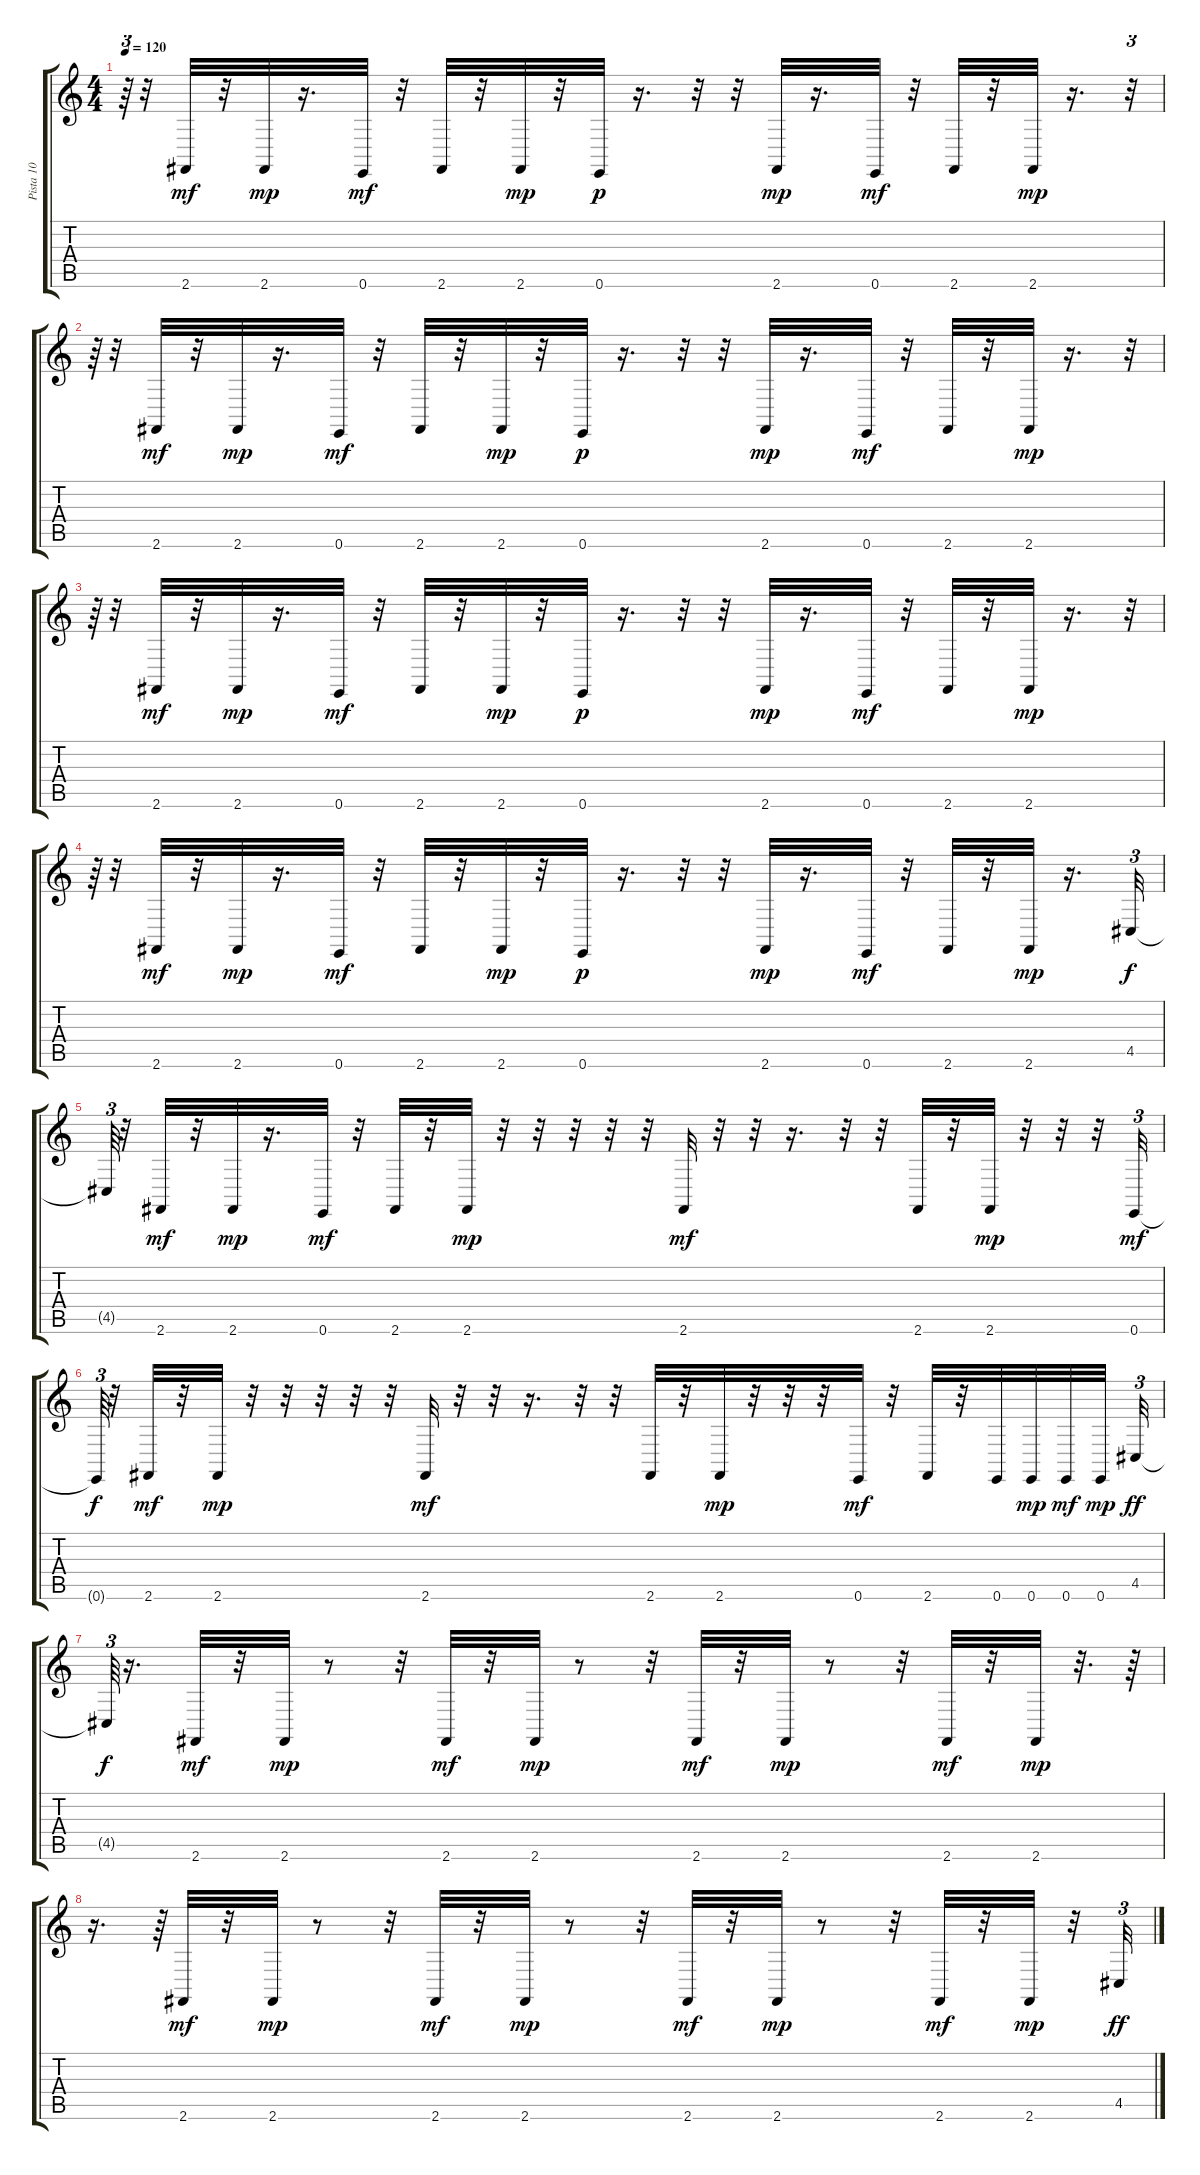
\track ("Pista 10" "Pista 10") {instrument drawbarorgan}
\staff {score tabs}
\tuning (E4 B3 G3 D3 A2 E2) {hide}
\ts (4 4)
\tempo 120
\clef g2
\ks c
r.64{tu (3 2) dy mp} r.32 2.6.32{dy mf} r.32 2.6.32{dy mp} r.16{d} 0.6.32{dy mf} r.32 2.6.32 r.32 2.6.32{dy mp} r.32 0.6.32{dy p} r.16{d} r.32 r.32 2.6.32{dy mp} r.16{d} 0.6.32{dy mf} r.32 2.6.32 r.32 2.6.32{dy mp} r.16{d} r.32{tu (3 2)} |
r.64{tu (3 2)} r.32 2.6.32{dy mf} r.32 2.6.32{dy mp} r.16{d} 0.6.32{dy mf} r.32 2.6.32 r.32 2.6.32{dy mp} r.32 0.6.32{dy p} r.16{d} r.32 r.32 2.6.32{dy mp} r.16{d} 0.6.32{dy mf} r.32 2.6.32 r.32 2.6.32{dy mp} r.16{d} r.32{tu (3 2)} |
r.64{tu (3 2)} r.32 2.6.32{dy mf} r.32 2.6.32{dy mp} r.16{d} 0.6.32{dy mf} r.32 2.6.32 r.32 2.6.32{dy mp} r.32 0.6.32{dy p} r.16{d} r.32 r.32 2.6.32{dy mp} r.16{d} 0.6.32{dy mf} r.32 2.6.32 r.32 2.6.32{dy mp} r.16{d} r.32{tu (3 2)} |
r.64{tu (3 2)} r.32 2.6.32{dy mf} r.32 2.6.32{dy mp} r.16{d} 0.6.32{dy mf} r.32 2.6.32 r.32 2.6.32{dy mp} r.32 0.6.32{dy p} r.16{d} r.32 r.32 2.6.32{dy mp} r.16{d} 0.6.32{dy mf} r.32 2.6.32 r.32 2.6.32{dy mp} r.16{d} 4.5.32{tu (3 2) dy f} |
4.5{t}.64{tu (3 2)} r.32 2.6.32{dy mf} r.32 2.6.32{dy mp} r.16{d} 0.6.32{dy mf} r.32 2.6.32 r.32 2.6.32{dy mp} r.32 r.32 r.32 r.32 r.32 2.6.32{dy mf} r.32 r.32 r.16{d} r.32 r.32 2.6.32 r.32 2.6.32{dy mp} r.32 r.32 r.32 0.6.32{tu (3 2) dy mf} |
0.6{t}.64{tu (3 2) dy f} r.32 2.6.32{dy mf} r.32 2.6.32{dy mp} r.32 r.32 r.32 r.32 r.32 2.6.32{dy mf} r.32 r.32 r.16{d} r.32 r.32 2.6.32 r.32 2.6.32{dy mp} r.32 r.32 r.32 0.6.32{dy mf} r.32 2.6.32 r.32 0.6.32 0.6.32{dy mp} 0.6.32{dy mf} 0.6.32{dy mp} 4.5.32{tu (3 2) dy ff} |
4.5{t}.64{tu (3 2) dy f} r.16{d} 2.6.32{dy mf} r.32 2.6.32{dy mp} r.8 r.32 2.6.32{dy mf} r.32 2.6.32{dy mp} r.8 r.32 2.6.32{dy mf} r.32 2.6.32{dy mp} r.8 r.32 2.6.32{dy mf} r.32 2.6.32{dy mp} r.32{d} r.64 |
r.16{d} r.64{tu (3 2)} 2.6.32{dy mf} r.32 2.6.32{dy mp} r.8 r.32 2.6.32{dy mf} r.32 2.6.32{dy mp} r.8 r.32 2.6.32{dy mf} r.32 2.6.32{dy mp} r.8 r.32 2.6.32{dy mf} r.32 2.6.32{dy mp} r.32 4.5.32{tu (3 2) dy ff}
